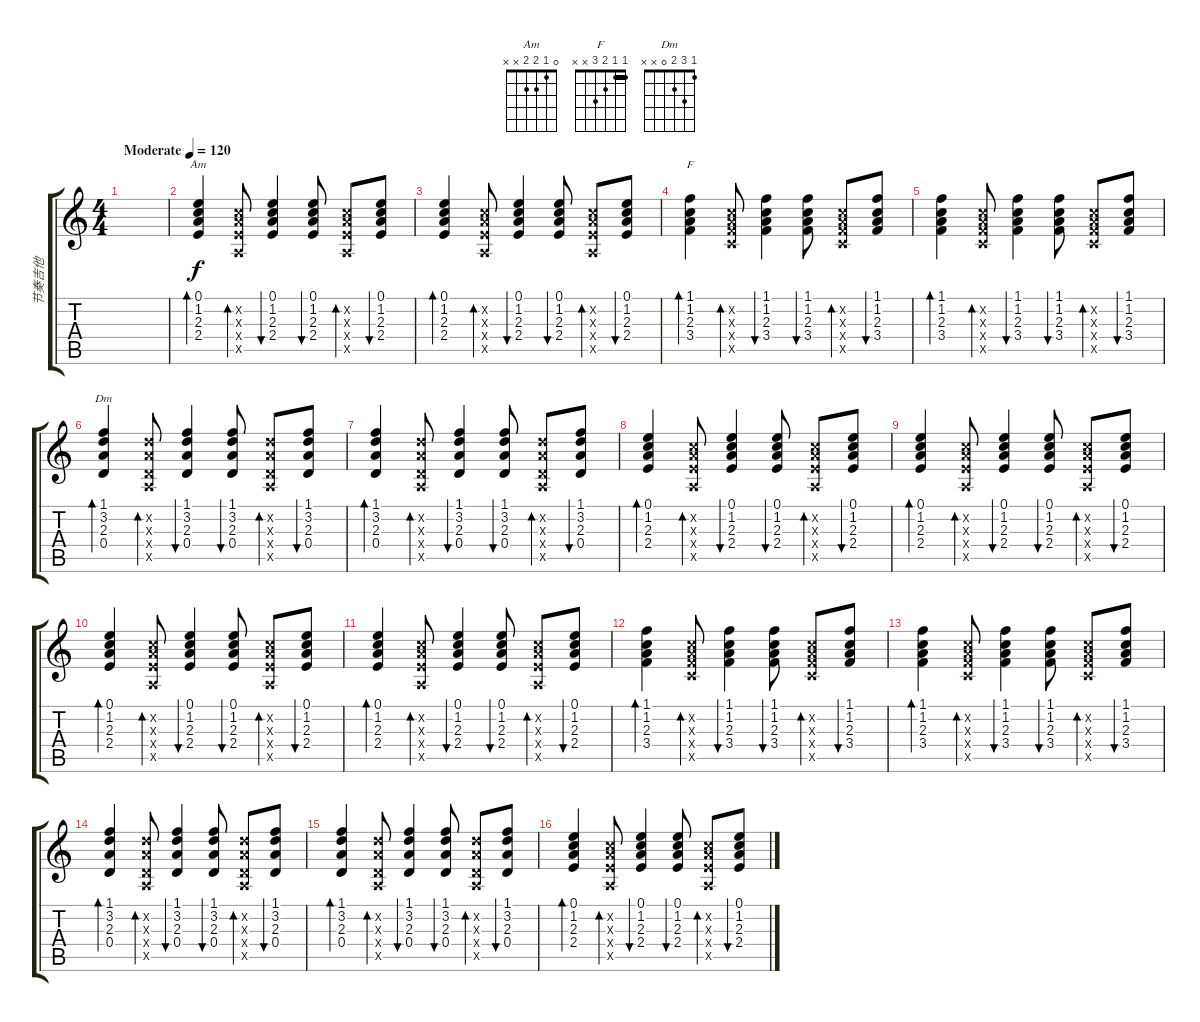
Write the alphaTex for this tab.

\track ("节奏吉他" "节奏吉他") {instrument electricguitarjazz}
\staff {score tabs}
\tuning (E4 B3 G3 D3 A2 E2) {hide}
\chord ("Am" 0 1 2 2 x x)
\chord ("F" 1 1 2 3 x x) {barre 1}
\chord ("Dm" 1 3 2 0 x x)
\ts (4 4)
\tempo (120 "Moderate")
\clef g2
\ks c
|
(0.1 1.2 2.3 2.4).4{bd 30 ch "Am"} (1.2{x} 2.3{x} 2.4{x} 0.5{x}).8{bd 30} (0.1 1.2 2.3 2.4).4{bu 30} (0.1 1.2 2.3 2.4).8{bu 30} (1.2{x} 2.3{x} 2.4{x} 0.5{x}).8{bd 30} (0.1 1.2 2.3 2.4).8{bu 30} |
(0.1 1.2 2.3 2.4).4{bd 30} (1.2{x} 2.3{x} 2.4{x} 0.5{x}).8{bd 30} (0.1 1.2 2.3 2.4).4{bu 30} (0.1 1.2 2.3 2.4).8{bu 30} (1.2{x} 2.3{x} 2.4{x} 0.5{x}).8{bd 30} (0.1 1.2 2.3 2.4).8{bu 30} |
(1.1 1.2 2.3 3.4).4{bd 30 ch "F"} (1.2{x} 2.3{x} 3.4{x} 3.5{x}).8{bd 30} (1.1 1.2 2.3 3.4).4{bu 30} (1.1 1.2 2.3 3.4).8{bu 30} (1.2{x} 2.3{x} 3.4{x} 3.5{x}).8{bd 30} (1.1 1.2 2.3 3.4).8{bu 30} |
(1.1 1.2 2.3 3.4).4{bd 30} (1.2{x} 2.3{x} 3.4{x} 3.5{x}).8{bd 30} (1.1 1.2 2.3 3.4).4{bu 30} (1.1 1.2 2.3 3.4).8{bu 30} (1.2{x} 2.3{x} 3.4{x} 3.5{x}).8{bd 30} (1.1 1.2 2.3 3.4).8{bu 30} |
(1.1 3.2 2.3 0.4).4{bd 30 ch "Dm"} (3.2{x} 2.3{x} 0.4{x} 0.5{x}).8{bd 30} (1.1 3.2 2.3 0.4).4{bu 30} (1.1 3.2 2.3 0.4).8{bu 30} (3.2{x} 2.3{x} 0.4{x} 0.5{x}).8{bd 30} (1.1 3.2 2.3 0.4).8{bu 30} |
(1.1 3.2 2.3 0.4).4{bd 30} (3.2{x} 2.3{x} 0.4{x} 0.5{x}).8{bd 30} (1.1 3.2 2.3 0.4).4{bu 30} (1.1 3.2 2.3 0.4).8{bu 30} (3.2{x} 2.3{x} 0.4{x} 0.5{x}).8{bd 30} (1.1 3.2 2.3 0.4).8{bu 30} |
(0.1 1.2 2.3 2.4).4{bd 30} (1.2{x} 2.3{x} 2.4{x} 0.5{x}).8{bd 30} (0.1 1.2 2.3 2.4).4{bu 30} (0.1 1.2 2.3 2.4).8{bu 30} (1.2{x} 2.3{x} 2.4{x} 0.5{x}).8{bd 30} (0.1 1.2 2.3 2.4).8{bu 30} |
(0.1 1.2 2.3 2.4).4{bd 30} (1.2{x} 2.3{x} 2.4{x} 0.5{x}).8{bd 30} (0.1 1.2 2.3 2.4).4{bu 30} (0.1 1.2 2.3 2.4).8{bu 30} (1.2{x} 2.3{x} 2.4{x} 0.5{x}).8{bd 30} (0.1 1.2 2.3 2.4).8{bu 30} |
(0.1 1.2 2.3 2.4).4{bd 30} (1.2{x} 2.3{x} 2.4{x} 0.5{x}).8{bd 30} (0.1 1.2 2.3 2.4).4{bu 30} (0.1 1.2 2.3 2.4).8{bu 30} (1.2{x} 2.3{x} 2.4{x} 0.5{x}).8{bd 30} (0.1 1.2 2.3 2.4).8{bu 30} |
(0.1 1.2 2.3 2.4).4{bd 30} (1.2{x} 2.3{x} 2.4{x} 0.5{x}).8{bd 30} (0.1 1.2 2.3 2.4).4{bu 30} (0.1 1.2 2.3 2.4).8{bu 30} (1.2{x} 2.3{x} 2.4{x} 0.5{x}).8{bd 30} (0.1 1.2 2.3 2.4).8{bu 30} |
(1.1 1.2 2.3 3.4).4{bd 30} (1.2{x} 2.3{x} 3.4{x} 3.5{x}).8{bd 30} (1.1 1.2 2.3 3.4).4{bu 30} (1.1 1.2 2.3 3.4).8{bu 30} (1.2{x} 2.3{x} 3.4{x} 3.5{x}).8{bd 30} (1.1 1.2 2.3 3.4).8{bu 30} |
(1.1 1.2 2.3 3.4).4{bd 30} (1.2{x} 2.3{x} 3.4{x} 3.5{x}).8{bd 30} (1.1 1.2 2.3 3.4).4{bu 30} (1.1 1.2 2.3 3.4).8{bu 30} (1.2{x} 2.3{x} 3.4{x} 3.5{x}).8{bd 30} (1.1 1.2 2.3 3.4).8{bu 30} |
(1.1 3.2 2.3 0.4).4{bd 30} (3.2{x} 2.3{x} 0.4{x} 0.5{x}).8{bd 30} (1.1 3.2 2.3 0.4).4{bu 30} (1.1 3.2 2.3 0.4).8{bu 30} (3.2{x} 2.3{x} 0.4{x} 0.5{x}).8{bd 30} (1.1 3.2 2.3 0.4).8{bu 30} |
(1.1 3.2 2.3 0.4).4{bd 30} (3.2{x} 2.3{x} 0.4{x} 0.5{x}).8{bd 30} (1.1 3.2 2.3 0.4).4{bu 30} (1.1 3.2 2.3 0.4).8{bu 30} (3.2{x} 2.3{x} 0.4{x} 0.5{x}).8{bd 30} (1.1 3.2 2.3 0.4).8{bu 30} |
(0.1 1.2 2.3 2.4).4{bd 30} (1.2{x} 2.3{x} 2.4{x} 0.5{x}).8{bd 30} (0.1 1.2 2.3 2.4).4{bu 30} (0.1 1.2 2.3 2.4).8{bu 30} (1.2{x} 2.3{x} 2.4{x} 0.5{x}).8{bd 30} (0.1 1.2 2.3 2.4).8{bu 30}
